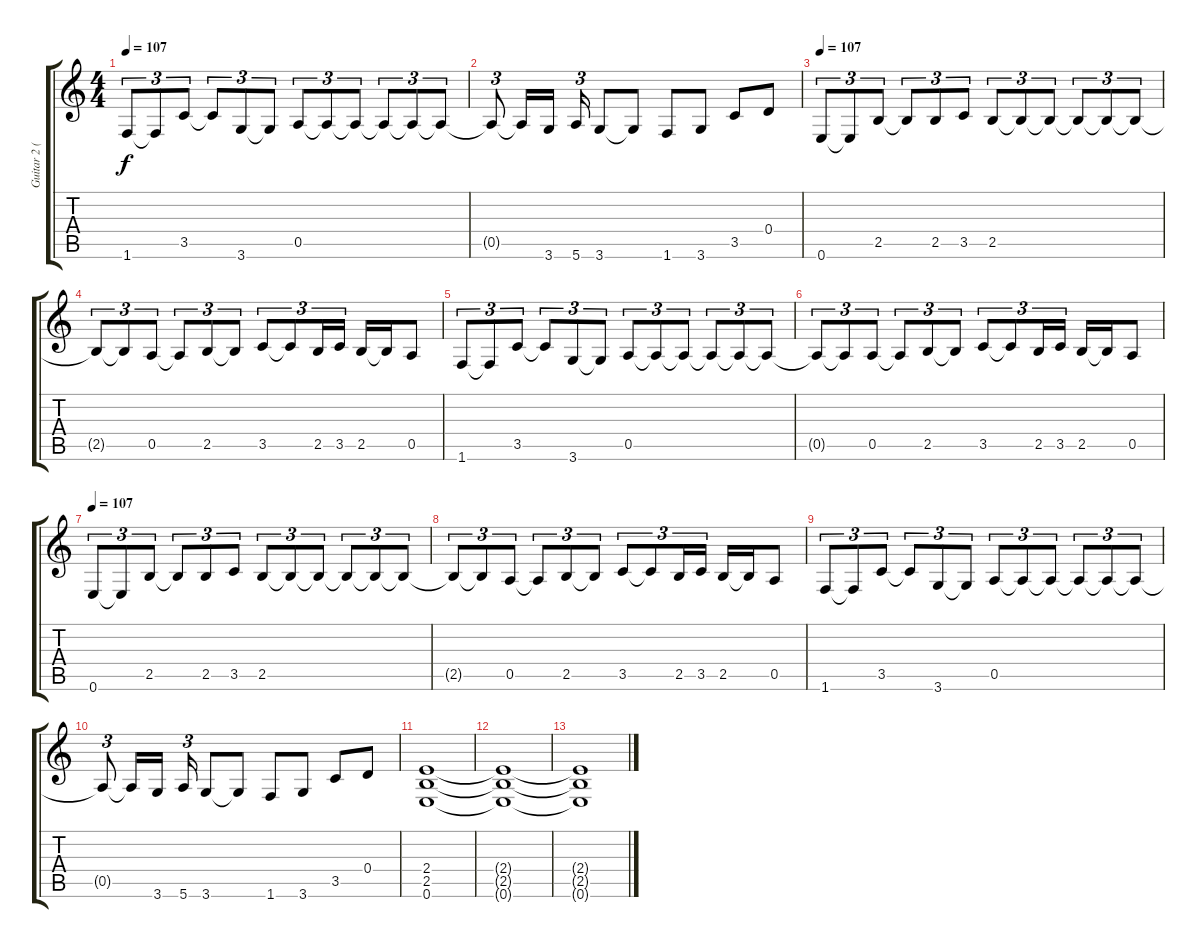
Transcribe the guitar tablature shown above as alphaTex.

\track ("Guitar 2 (Rhythm)" "Guitar 2 (") {instrument distortionguitar}
\staff {score tabs}
\tuning (E4 B3 G3 D3 A2 E2) {hide}
\ts (4 4)
\tempo 107
\clef g2
\ks c
1.6.8{tu (3 2) dy f} 1.6{t}.8{tu (3 2)} 3.5.8{tu (3 2)} 3.5{t}.8{tu (3 2)} 3.6.8{tu (3 2)} 3.6{t}.8{tu (3 2)} 0.5.8{tu (3 2)} 0.5{t}.8{tu (3 2)} 0.5{t}.8{tu (3 2)} 0.5{t}.8{tu (3 2)} 0.5{t}.8{tu (3 2)} 0.5{t}.8{tu (3 2)} |
0.5{t}.8{tu (3 2)} 0.5{t}.16 3.6.16 5.6.16{tu (3 2)} 3.6.8 3.6{t}.8 1.6.8 3.6.8 3.5.8 0.4.8 |
\tempo 107
0.6.8{tu (3 2)} 0.6{t}.8{tu (3 2)} 2.5.8{tu (3 2)} 2.5{t}.8{tu (3 2)} 2.5.8{tu (3 2)} 3.5.8{tu (3 2)} 2.5.8{tu (3 2)} 2.5{t}.8{tu (3 2)} 2.5{t}.8{tu (3 2)} 2.5{t}.8{tu (3 2)} 2.5{t}.8{tu (3 2)} 2.5{t}.8{tu (3 2)} |
2.5{t}.8{tu (3 2)} 2.5{t}.8{tu (3 2)} 0.5.8{tu (3 2)} 0.5{t}.8{tu (3 2)} 2.5.8{tu (3 2)} 2.5{t}.8{tu (3 2)} 3.5.8{tu (3 2)} 3.5{t}.8{tu (3 2)} 2.5.16{tu (3 2)} 3.5.16{tu (3 2)} 2.5.16 2.5{t}.16 0.5.8 |
1.6.8{tu (3 2)} 1.6{t}.8{tu (3 2)} 3.5.8{tu (3 2)} 3.5{t}.8{tu (3 2)} 3.6.8{tu (3 2)} 3.6{t}.8{tu (3 2)} 0.5.8{tu (3 2)} 0.5{t}.8{tu (3 2)} 0.5{t}.8{tu (3 2)} 0.5{t}.8{tu (3 2)} 0.5{t}.8{tu (3 2)} 0.5{t}.8{tu (3 2)} |
0.5{t}.8{tu (3 2)} 0.5{t}.8{tu (3 2)} 0.5.8{tu (3 2)} 0.5{t}.8{tu (3 2)} 2.5.8{tu (3 2)} 2.5{t}.8{tu (3 2)} 3.5.8{tu (3 2)} 3.5{t}.8{tu (3 2)} 2.5.16{tu (3 2)} 3.5.16{tu (3 2)} 2.5.16 2.5{t}.16 0.5.8 |
\tempo 107
0.6.8{tu (3 2)} 0.6{t}.8{tu (3 2)} 2.5.8{tu (3 2)} 2.5{t}.8{tu (3 2)} 2.5.8{tu (3 2)} 3.5.8{tu (3 2)} 2.5.8{tu (3 2)} 2.5{t}.8{tu (3 2)} 2.5{t}.8{tu (3 2)} 2.5{t}.8{tu (3 2)} 2.5{t}.8{tu (3 2)} 2.5{t}.8{tu (3 2)} |
2.5{t}.8{tu (3 2)} 2.5{t}.8{tu (3 2)} 0.5.8{tu (3 2)} 0.5{t}.8{tu (3 2)} 2.5.8{tu (3 2)} 2.5{t}.8{tu (3 2)} 3.5.8{tu (3 2)} 3.5{t}.8{tu (3 2)} 2.5.16{tu (3 2)} 3.5.16{tu (3 2)} 2.5.16 2.5{t}.16 0.5.8 |
1.6.8{tu (3 2)} 1.6{t}.8{tu (3 2)} 3.5.8{tu (3 2)} 3.5{t}.8{tu (3 2)} 3.6.8{tu (3 2)} 3.6{t}.8{tu (3 2)} 0.5.8{tu (3 2)} 0.5{t}.8{tu (3 2)} 0.5{t}.8{tu (3 2)} 0.5{t}.8{tu (3 2)} 0.5{t}.8{tu (3 2)} 0.5{t}.8{tu (3 2)} |
0.5{t}.8{tu (3 2)} 0.5{t}.16 3.6.16 5.6.16{tu (3 2)} 3.6.8 3.6{t}.8 1.6.8 3.6.8 3.5.8 0.4.8 |
(2.4 2.5 0.6).1 |
(2.4{t} 2.5{t} 0.6{t}).1{volume 0} |
(2.4{t} 2.5{t} 0.6{t}).1
